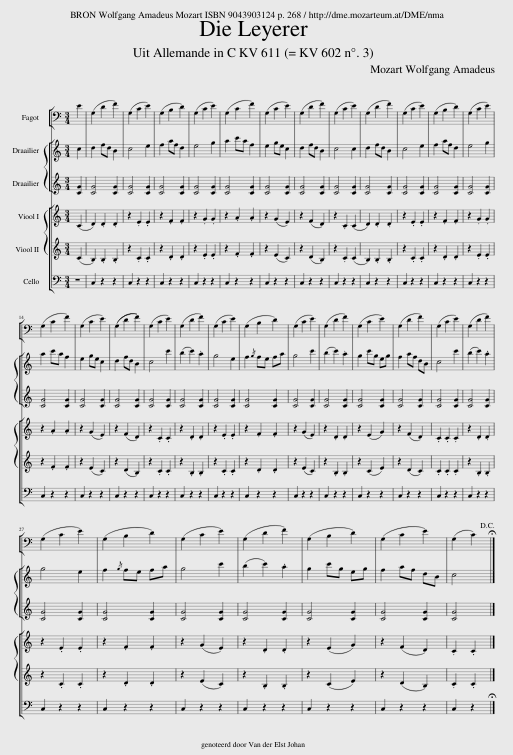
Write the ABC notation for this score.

X:1
%%score 1 [ { 2 3 } ] [ { 4 5 } 6 ]
L:1/8
M:3/4
I:linebreak $
K:C
V:1 bass
V:2 treble
V:3 treble
V:4 treble
V:5 treble
V:6 bass
V:1
 E2 | (G,2 D2 F2) | (G,2 C2 E2) | (G,2 B,2 D2) | (G,2 C2 E2) | %5
 (G,2 C2 F2) | (G,2 C2 E2) | (G,2 D2 F2) | (G,2 C2 E2) | (G,2 D2 F2) | %10
 (G,2 C2 E2) | (G,2 B,2 D2) | (G,2 C2 E2) |$ (G,2 C2 F2) | (G,2 C2 E2) | %15
 ((G,2 D2 F2)) | (G,2 C2 E2) | (G,2 D2 F2) | (G,2 C2 E2) | (G,2 B,2 D2) | %20
 (G,2 C2 E2) | (G,2 D2 F2) | (G,2 C2 E2) | (G,2 D2 F2) | (G,2 C2 E2) | %25
 (G,2 D2 F2) |$ (G,2 C2 E2) | (G,2 B,2 D2) | (G,2 C2 E2) | (G,2 D2 F2) | %30
 (G,2 B,2 D2) | (G,2 C2 E2) | (G,2 C2)!D.C.! |] %33
V:2
 c2 | d2 fd B2 | c4 e2 | f2 af d2 | e4 g2 | %5
 a2 c'a f2 | e2 ge c2 | d2 fd B2 | c4 c2 | d2 fd B2 | %10
 c4 e2 | f2 af d2 | e4 g2 |$ a2 c'a f2 | e2 ge c2 | %15
 d2 fd B2 | c4 c'2 | (b2 c'2) .a2 | g4 e2 | f2{/g} fe fa | %20
 g4 c'2 | (b2 c'2) .a2 | g2 c'g eg | f2 af dB | c4 c'2 | %25
 (b2 c'2) .a2 |$ g4 e2 | f2{/g} fe fa | g4 c'2 | (b2 c'2) .a2 | %30
 g2 c'g eg | f2 af dB | c4 |] %33
V:3
 [CG]2 | [CG]4 [CG]2 | [CG]4 [CG]2 | [CG]4 [CG]2 | [CG]4 [CG]2 | %5
 [CG]4 [CG]2 | [CG]4 [CG]2 | [CG]4 [CG]2 | [CG]4 [CG]2 | [CG]4 [CG]2 | %10
 [CG]4 [CG]2 | [CG]4 [CG]2 | [CG]4 [CG]2 |$ [CG]4 [CG]2 | [CG]4 [CG]2 | %15
 [CG]4 [CG]2 | [CG]4 [CG]2 | [CG]4 [CG]2 | [CG]4 [CG]2 | [CG]4 [CG]2 | %20
 [CG]4 [CG]2 | [CG]4 [CG]2 | [CG]4 [CG]2 | [CG]4 [CG]2 | [CG]4 [CG]2 | %25
 [CG]4 [CG]2 |$ [CG]4 [CG]2 | [CG]4 [CG]2 | [CG]4 [CG]2 | [CG]4 [CG]2 | %30
 [CG]4 [CG]2 | [CG]4 [CG]2 | [CG]4 |] %33
V:4
 (C2 | D2) .D2 .D2 | z2 .E2 .E2 | z2 .F2 .F2 | z2 .G2 .G2 | %5
 z2 .A2 .A2 | z2 (G2 E2) | z2 (F2 D2) | z2 .C2 (C2 | D2) .D2 .D2 | %10
 z2 .E2 .E2 | z2 .F2 .F2 | z2 .G2 .G2 |$ z2 .A2 .A2 | z2 (G2 E2) | %15
 z2 (F2 D2) | z2 .C2 .C2 | z2 .D2 .D2 | z2 .E2 .E2 | z2 .F2 .F2 | %20
 z2 (G2 E2) | z2 .D2 .D2 | z2 (E2 G2) | z2 (F2 D2) | .C2 .C2 .C2 | %25
 z2 .D2 .D2 |$ z2 .E2 .E2 | z2 .F2 .F2 | z2 (G2 E2) | z2 .D2 .D2 | %30
 z2 (E2 G2) | z2 (F2 D2) | .C2 .C2 |] %33
V:5
 (C2 | B,2) .B,2 .B,2 | z2 .C2 .C2 | z2 .D2 .D2 | z2 .E2 .E2 | %5
 z2 .F2 .F2 | z2 (E2 C2) | z2 (D2 B,2) | z2 .C2 (C2 | B,2) .B,2 .B,2 | %10
 z2 .C2 .C2 | z2 .D2 .D2 | z2 .E2 .E2 |$ z2 .F2 .F2 | z2 (E2 C2) | %15
 z2 (D2 B,2) | z2 .C2 .C2 | z2 .B,2 .B,2 | z2 .C2 .C2 | z2 .D2 .D2 | %20
 z2 (E2 C2) | z2 .B,2 .B,2 | z2 (C2 E2) | z2 (D2 C2) | .C2 .C2 .C2 | %25
 z2 .B,2 .B,2 |$ z2 .C2 .C2 | z2 .D2 .D2 | z2 (E2 C2) | z2 .B,2 .B,2 | %30
 z2 (C2 E2) | z2 (D2 B,2) | .C2 .C2 |] %33
V:6
 z2 | C,2 z2 z2 | C,2 z2 z2 | C,2 z2 z2 | C,2 z2 z2 | %5
 C,2 z2 z2 | C,2 z2 z2 | C,2 z2 z2 | C,2 z2 z2 | C,2 z2 z2 | %10
 C,2 z2 z2 | C,2 z2 z2 | C,2 z2 z2 |$ C,2 z2 z2 | C,2 z2 z2 | %15
 C,2 z2 z2 | C,2 z2 z2 | C,2 z2 z2 | C,2 z2 z2 | C,2 z2 z2 | %20
 C,2 z2 z2 | C,2 z2 z2 | C,2 z2 z2 | C,2 z2 z2 | C,2 z2 z2 | %25
 C,2 z2 z2 |$ C,2 z2 z2 | C,2 z2 z2 | C,2 z2 z2 | C,2 z2 z2 | %30
 C,2 z2 z2 | C,2 z2 z2 | C,2 z2 |] %33
